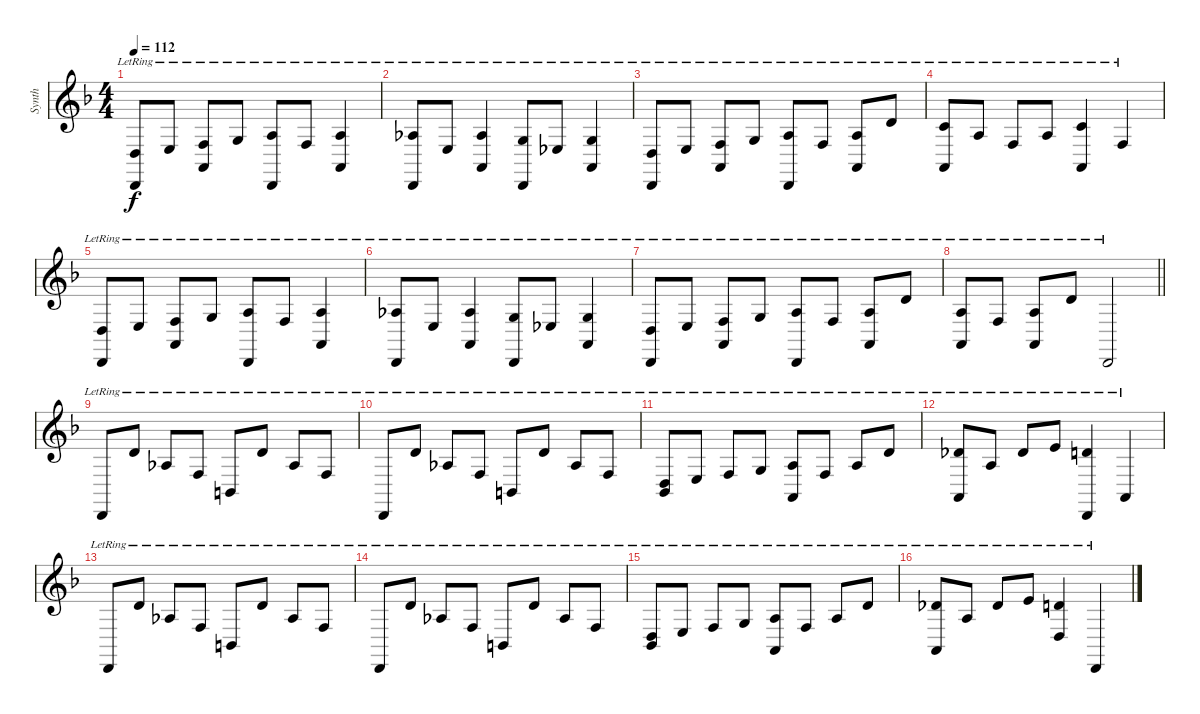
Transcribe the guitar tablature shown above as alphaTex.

\track ("Synth" "Synth") {instrument pad2warm bank 3}
\staff {score}
\tuning (E4 B3 G3 D3 A2 D2) {hide}
\ts (4 4)
\tempo 112
\clef g2
\ks f
(0.4{lr} 0.6{lr}).8{dy f} 2.4{lr}.8 (3.4{lr} 0.5{lr}).8 0.3{lr}.8 (2.3{lr} 0.6{lr}).8 3.4{lr}.8 (2.3{lr} 0.5{lr}).4 |
(1.3{lr} 0.6{lr}).8 2.4{lr}.8 (1.3{lr} 0.5{lr}).4 (0.3{lr} 0.6{lr}).8 1.4{lr}.8 (0.3{lr} 0.5{lr}).4 |
(0.4{lr} 0.6{lr}).8 2.4{lr}.8 (3.4{lr} 0.5{lr}).8 0.3{lr}.8 (2.3{lr} 0.6{lr}).8 3.4{lr}.8 (2.3{lr} 0.5{lr}).8 3.2{lr}.8 |
(1.2{lr} 0.5{lr}).8 2.3{lr}.8 3.4{lr}.8 2.3{lr}.8 (1.2{lr} 0.5{lr}).4 3.4{lr}.4 |
(0.4{lr} 0.6{lr}).8 2.4{lr}.8 (3.4{lr} 0.5{lr}).8 0.3{lr}.8 (2.3{lr} 0.6{lr}).8 3.4{lr}.8 (2.3{lr} 0.5{lr}).4 |
(1.3{lr} 0.6{lr}).8 2.4{lr}.8 (1.3{lr} 0.5{lr}).4 (0.3{lr} 0.6{lr}).8 1.4{lr}.8 (0.3{lr} 0.5{lr}).4 |
(0.4{lr} 0.6{lr}).8 2.4{lr}.8 (3.4{lr} 0.5{lr}).8 0.3{lr}.8 (2.3{lr} 0.6{lr}).8 3.4{lr}.8 (2.3{lr} 0.5{lr}).8 3.2{lr}.8 |
\barLineRight lightlight
(2.3{lr} 0.5{lr}).8 3.4{lr}.8 (2.3{lr} 0.5{lr}).8 3.2{lr}.8 0.6{lr}.2 |
0.6{lr}.8 3.2{lr}.8 1.3{lr}.8 3.4{lr}.8 2.5{lr}.8 3.2{lr}.8 1.3{lr}.8 3.4{lr}.8 |
0.6{lr}.8 3.2{lr}.8 1.3{lr}.8 3.4{lr}.8 2.5{lr}.8 3.2{lr}.8 1.3{lr}.8 3.4{lr}.8 |
(0.4{lr} 1.5{lr}).8 2.4{lr}.8 3.4{lr}.8 0.3{lr}.8 (2.3{lr} 0.5{lr}).8 3.4{lr}.8 2.3{lr}.8 3.2{lr}.8 |
(2.2{lr} 0.5{lr}).8 2.3{lr}.8 2.2{lr}.8 0.1{lr}.8 (3.2{lr} 0.6{lr}).4 0.5{lr}.4 |
0.6{lr}.8 3.2{lr}.8 1.3{lr}.8 3.4{lr}.8 2.5{lr}.8 3.2{lr}.8 1.3{lr}.8 3.4{lr}.8 |
0.6{lr}.8 3.2{lr}.8 1.3{lr}.8 3.4{lr}.8 2.5{lr}.8 3.2{lr}.8 1.3{lr}.8 3.4{lr}.8 |
(0.4{lr} 1.5{lr}).8 2.4{lr}.8 3.4{lr}.8 0.3{lr}.8 (2.3{lr} 0.5{lr}).8 3.4{lr}.8 2.3{lr}.8 3.2{lr}.8 |
(2.2{lr} 0.5{lr}).8 2.3{lr}.8 2.2{lr}.8 0.1{lr}.8 (3.2{lr} 0.4{lr}).4 0.6{lr}.4
